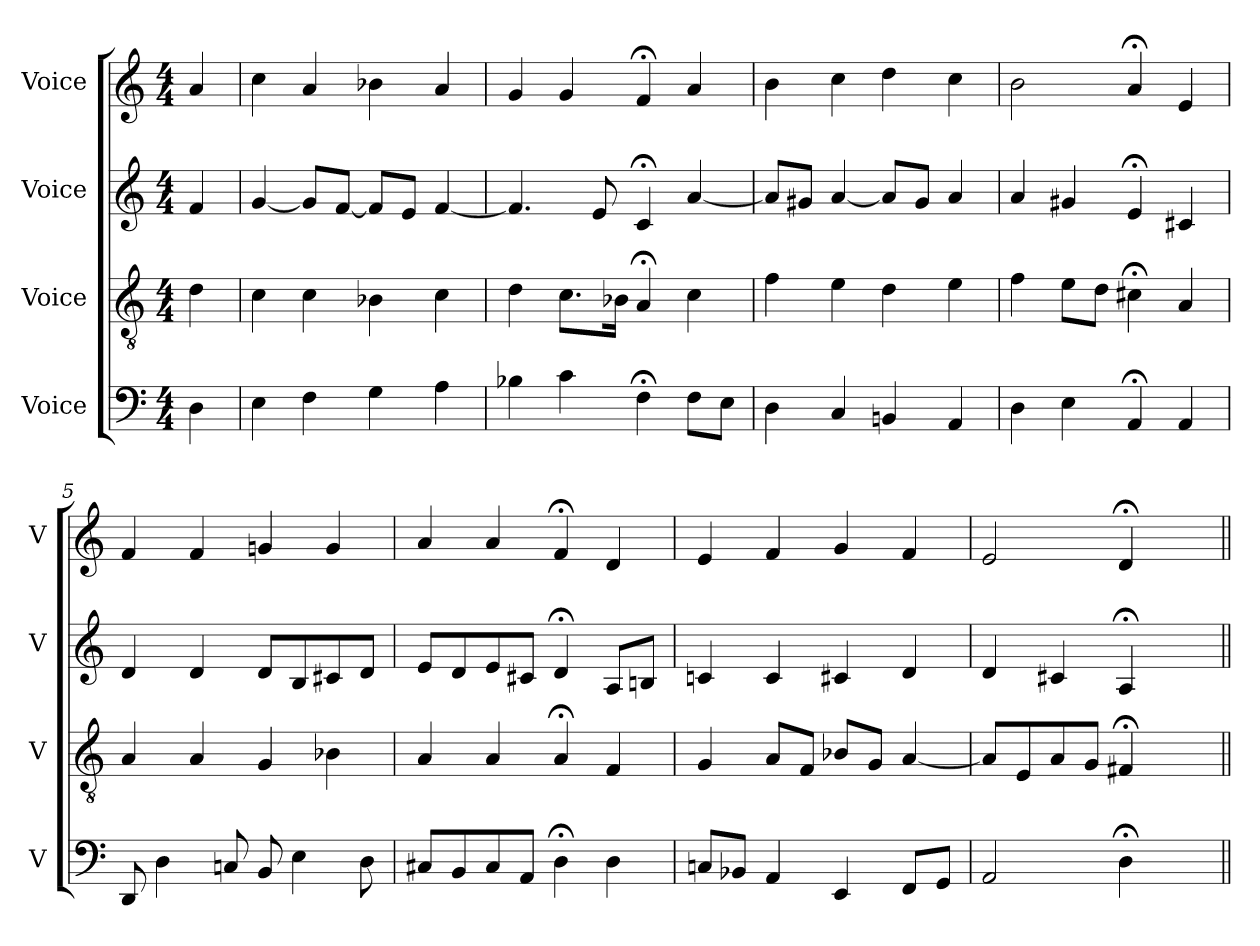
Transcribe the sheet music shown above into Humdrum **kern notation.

**kern	**kern	**kern	**kern
*part4	*part3	*part2	*part1
*staff4	*staff3	*staff2	*staff1
*I"Voice	*I"Voice	*I"Voice	*I"Voice
*I'V	*I'V	*I'V	*I'V
*clefF4	*clefGv2	*clefG2	*clefG2
*k[]	*k[]	*k[]	*k[]
*M4/4	*M4/4	*M4/4	*M4/4
*MM100	*MM100	*MM100	*MM100
=	=	=	=
4D\	4d\	4f/	4a/
=1	=1	=1	=1
4E\	4c\	[4g/	4cc\
4F\	4c\	8g/L]	4a/
.	.	[8f/J	.
4G\	4B-X\	8f/L]	4b-X\
.	.	8e/J	.
4A\	4c\	[4f/	4a/
=2	=2	=2	=2
4B-X\	4d\	4.f/]	4g/
4c\	8.c\L	.	4g/
.	.	8e/	.
.	16B-X\Jk	.	.
4F;\	4A;/	4c;/	4f;/
8F\L	4c\	[4a/	4a/
8E\J	.	.	.
=3	=3	=3	=3
4D\	4f\	8a/L]	4b\
.	.	8g#X/J	.
4C/	4e\	[4a/	4cc\
4BBn/	4d\	8a/L]	4dd\
.	.	8g#/J	.
4AA/	4e\	4a/	4cc\
=4	=4	=4	=4
4D\	4f\	4a/	2b\
4E\	8e\L	4g#X/	.
.	8d\J	.	.
4AA;/	4c#X;\	4e;/	4a;/
4AA/	4A/	4c#X/	4e/
!!LO:LB:g=z
=5	=5	=5	=5
8DD/	4A/	4d/	4f/
4D\	.	.	.
.	4A/	4d/	4f/
8Cn/	.	.	.
8BB/	4G/	8d/L	4gn/
4E\	.	8B/	.
.	4B-X\	8c#X/	4g/
8D\	.	8d/J	.
=6	=6	=6	=6
8C#X/L	4A/	8e/L	4a/
8BB/	.	8d/	.
8C#/	4A/	8e/	4a/
8AA/J	.	8c#X/J	.
4D;\	4A;/	4d;/	4f;/
4D\	4F/	8A/L	4d/
.	.	8Bn/J	.
=7	=7	=7	=7
8Cn/L	4G/	4cn/	4e/
8BB-X/J	.	.	.
4AA/	8A/L	4c/	4f/
.	8F/J	.	.
4EE/	8B-X/L	4c#X/	4g/
.	8G/J	.	.
8FF/L	[4A/	4d/	4f/
8GG/J	.	.	.
=8	=8	=8	=8
2AA/	8A/L]	4d/	2e/
.	8E/	.	.
.	8A/	4c#X/	.
.	8G/J	.	.
4D;\	4F#X;/	4A;/	4d;/
4ryy	4ryy	4ryy	4ryy
=||	=||	=||	=||
*-	*-	*-	*-
